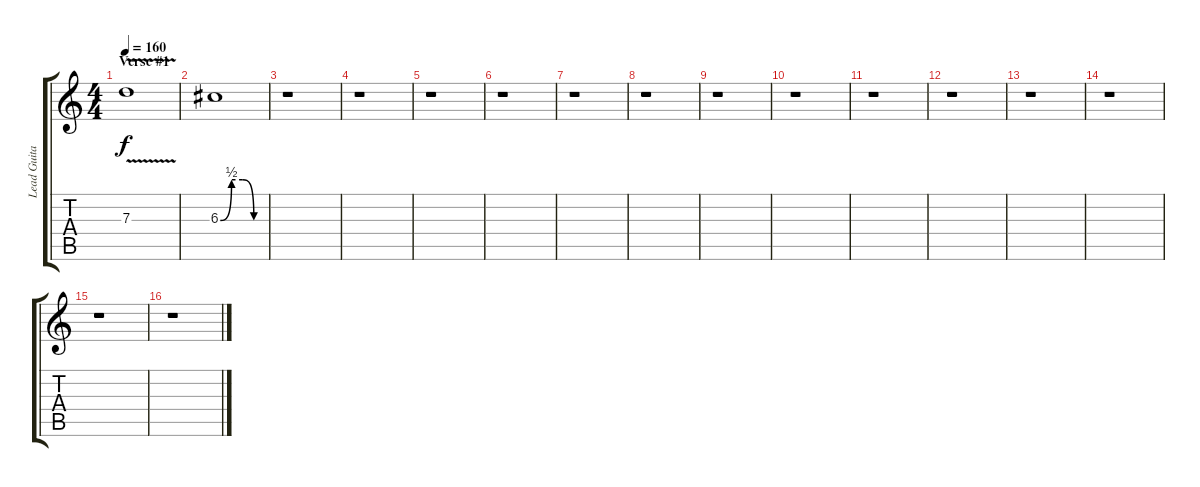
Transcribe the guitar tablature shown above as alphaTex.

\track ("Lead Guitar" "Lead Guita") {instrument electricguitarjazz}
\staff {score tabs}
\tuning (E4 B3 G3 D3 A2 E2) {hide}
\ts (4 4)
\section ("" "Verse #1")
\tempo 160
\clef g2
\ks c
7.3{v}.1{dy f} |
6.3{be (custom 0 0 15 2 30 2 45 0 60 0)}.1 |
r.1 |
r.1 |
r.1 |
r.1 |
r.1 |
r.1 |
r.1 |
r.1 |
r.1 |
r.1 |
r.1 |
r.1 |
r.1 |
r.1
